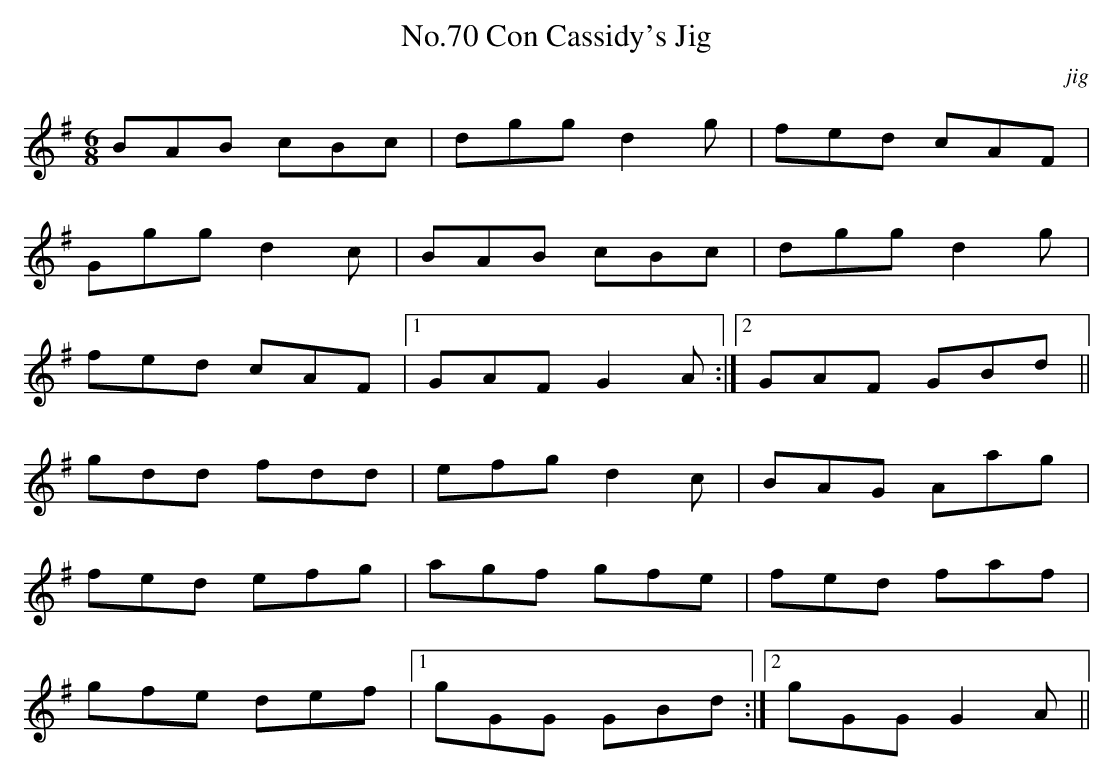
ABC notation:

X:1
T:No.70 Con Cassidy's Jig
C:jig
M:6/8
L:1/8
K:G
BAB cBc|dgg d2g|fed cAF|
Ggg d2c|BAB cBc|dgg d2g|
fed cAF|[1GAF G2A:|[2GAF GBd||
gdd fdd|efg d2c|BAG Aag|
fed efg|agf gfe|fed faf|
gfe def|[1gGG GBd:|[2gGGG2A||
